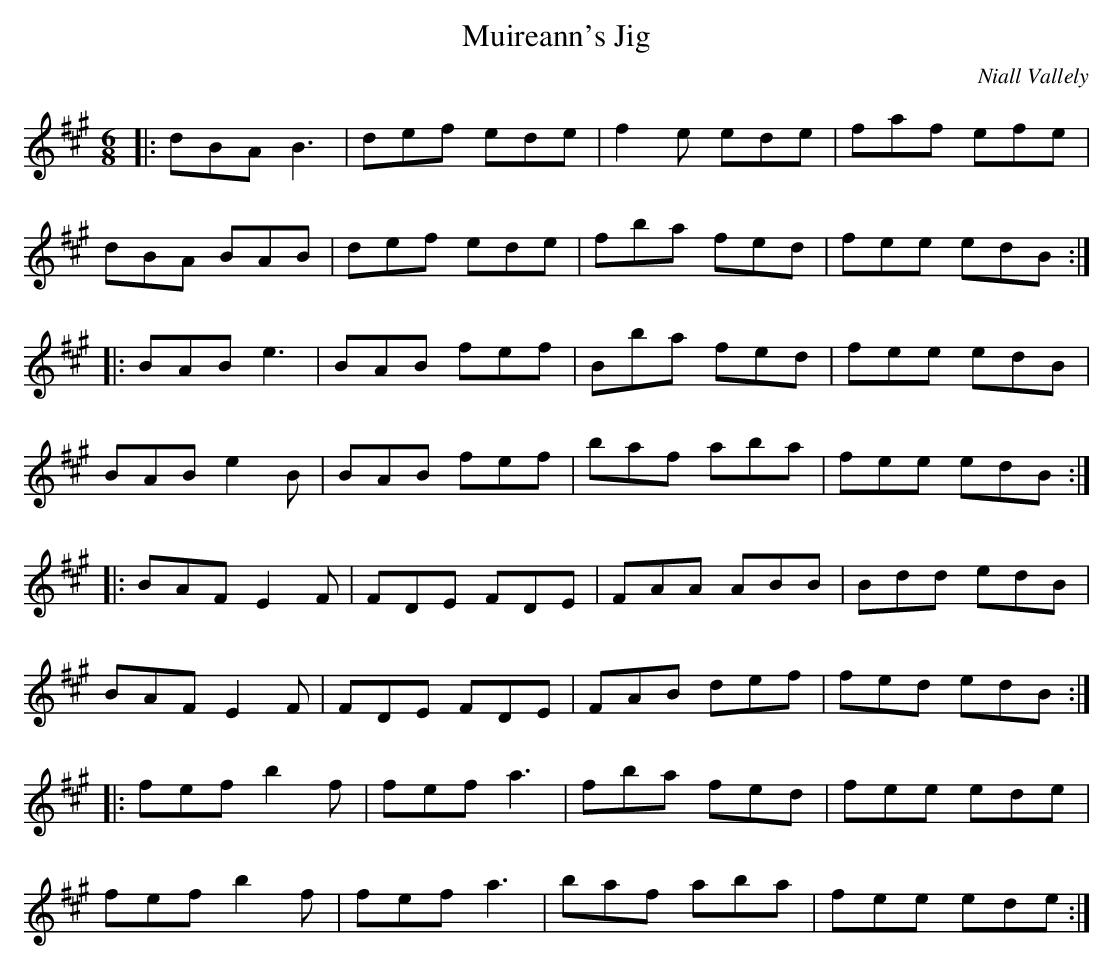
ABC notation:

X:1
T:Muireann's Jig
C:Niall Vallely
M:6/8
K:Bdor
|: dBA B3 | def ede | f2e ede | faf efe |
 dBA BAB | def ede | fba fed | fee edB :|
|: BAB e3 | BAB fef | Bba fed | fee edB |
 BAB e2B |BAB fef | baf aba | fee edB :|
|: BAF E2F | FDE FDE | FAA ABB | Bdd edB |
 BAF E2F | FDE FDE | FAB def | fed edB :|
|: fef b2f | fef a3 | fba fed | fee ede |
 fef b2f | fef a3 | baf aba | fee ede :|
